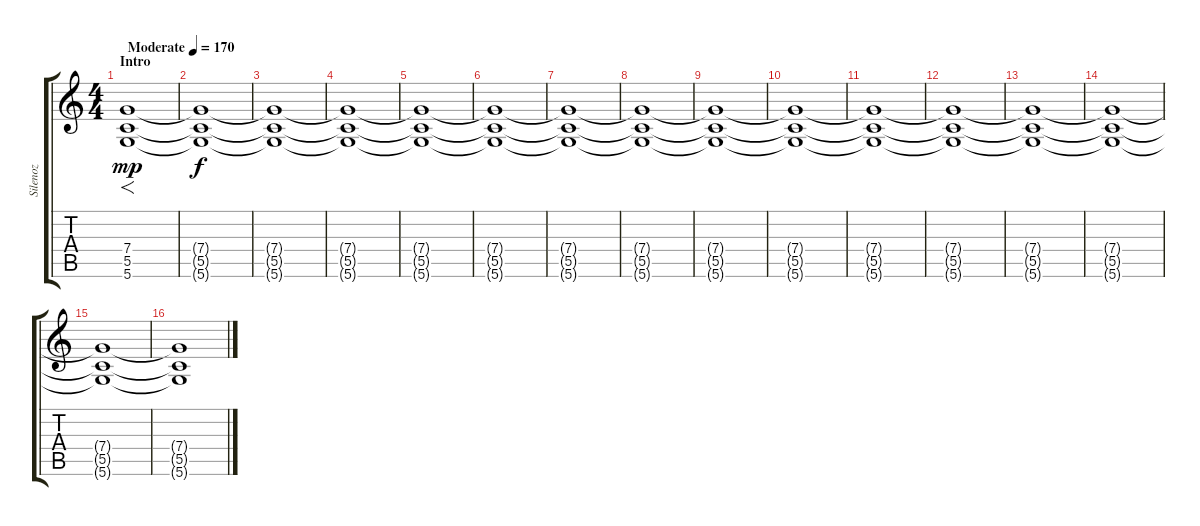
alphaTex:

\track ("Silenoz" "Silenoz") {instrument distortionguitar}
\staff {score tabs}
\tuning (D4 A3 F3 C3 G2 D2) {hide}
\ts (4 4)
\section ("" "Intro")
\tempo (170 "Moderate")
\clef g2
\ks c
(7.4 5.5 5.6).1{f dy mp instrument distortionguitar} |
(7.4{t} 5.5{t} 5.6{t}).1{dy f} |
(7.4{t} 5.5{t} 5.6{t}).1 |
(7.4{t} 5.5{t} 5.6{t}).1 |
(7.4{t} 5.5{t} 5.6{t}).1 |
(7.4{t} 5.5{t} 5.6{t}).1 |
(7.4{t} 5.5{t} 5.6{t}).1 |
(7.4{t} 5.5{t} 5.6{t}).1 |
(7.4{t} 5.5{t} 5.6{t}).1 |
(7.4{t} 5.5{t} 5.6{t}).1 |
(7.4{t} 5.5{t} 5.6{t}).1 |
(7.4{t} 5.5{t} 5.6{t}).1 |
(7.4{t} 5.5{t} 5.6{t}).1 |
(7.4{t} 5.5{t} 5.6{t}).1 |
(7.4{t} 5.5{t} 5.6{t}).1 |
(7.4{t} 5.5{t} 5.6{t}).1
